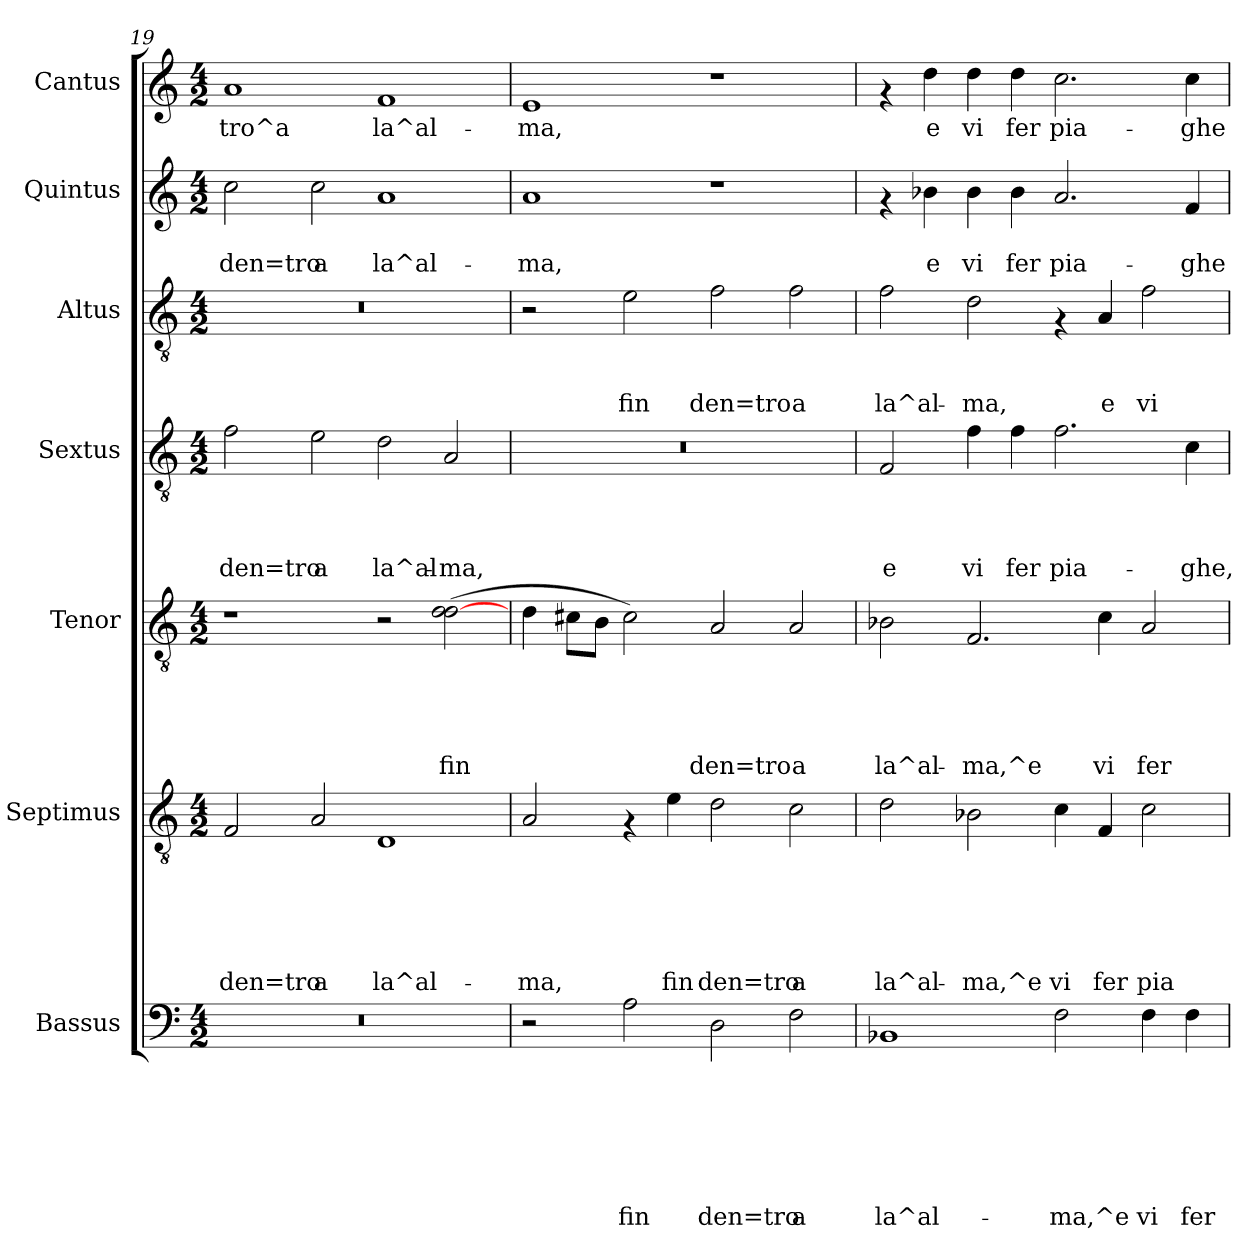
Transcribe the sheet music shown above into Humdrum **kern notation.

**kern	**text	**text	**text	**text	**text	**text	**text	**kern	**text	**text	**text	**text	**text	**text	**kern	**text	**text	**text	**text	**text	**kern	**text	**text	**text	**text	**kern	**text	**text	**text	**kern	**text	**text	**kern	**text
*part7	*part7	*part7	*part7	*part7	*part7	*part7	*part7	*part6	*part6	*part6	*part6	*part6	*part6	*part6	*part5	*part5	*part5	*part5	*part5	*part5	*part4	*part4	*part4	*part4	*part4	*part3	*part3	*part3	*part3	*part2	*part2	*part2	*part1	*part1
*staff7	*staff7	*staff7	*staff7	*staff7	*staff7	*staff7	*staff7	*staff6	*staff6	*staff6	*staff6	*staff6	*staff6	*staff6	*staff5	*staff5	*staff5	*staff5	*staff5	*staff5	*staff4	*staff4	*staff4	*staff4	*staff4	*staff3	*staff3	*staff3	*staff3	*staff2	*staff2	*staff2	*staff1	*staff1
*I"Bassus	*	*	*	*	*	*	*	*I"Septimus	*	*	*	*	*	*	*I"Tenor	*	*	*	*	*	*I"Sextus	*	*	*	*	*I"Altus	*	*	*	*I"Quintus	*	*	*I"Cantus	*
*clefF4	*	*	*	*	*	*	*	*clefGv2	*	*	*	*	*	*	*clefGv2	*	*	*	*	*	*clefGv2	*	*	*	*	*clefGv2	*	*	*	*clefG2	*	*	*clefG2	*
*k[]	*	*	*	*	*	*	*	*k[]	*	*	*	*	*	*	*k[]	*	*	*	*	*	*k[]	*	*	*	*	*k[]	*	*	*	*k[]	*	*	*k[]	*
*C:	*	*	*	*	*	*	*	*C:	*	*	*	*	*	*	*C:	*	*	*	*	*	*C:	*	*	*	*	*C:	*	*	*	*C:	*	*	*C:	*
*M4/2	*	*	*	*	*	*	*	*M4/2	*	*	*	*	*	*	*M4/2	*	*	*	*	*	*M4/2	*	*	*	*	*M4/2	*	*	*	*M4/2	*	*	*M4/2	*
=19	=19	=19	=19	=19	=19	=19	=19	=19	=19	=19	=19	=19	=19	=19	=19	=19	=19	=19	=19	=19	=19	=19	=19	=19	=19	=19	=19	=19	=19	=19	=19	=19	=19	=19
!	!	!	!	!	!	!	!	!	!	!	!	!	!	!LO:LY:b	!	!	!	!	!	!	!	!	!	!	!LO:LY:b	!	!	!	!	!	!	!LO:LY:b	!	!LO:LY:b
0r	.	.	.	.	.	.	.	2F/	.	.	.	.	.	den=tro	1r	.	.	.	.	.	2f\	.	.	.	den=tro	0r	.	.	.	2cc\	.	den=tro	1a	-tro^a
!	!	!	!	!	!	!	!	!	!	!	!	!	!	!LO:LY:b	!	!	!	!	!	!	!	!	!	!	!LO:LY:b	!	!	!	!	!	!	!LO:LY:b	!	!
.	.	.	.	.	.	.	.	2A/	.	.	.	.	.	a	.	.	.	.	.	.	2e\	.	.	.	a	.	.	.	.	2cc\	.	a	.	.
!	!	!	!	!	!	!	!	!	!	!	!	!	!	!LO:LY:b	!	!	!	!	!	!	!	!	!	!	!LO:LY:b	!	!	!	!	!	!	!LO:LY:b	!	!LO:LY:b
.	.	.	.	.	.	.	.	1D	.	.	.	.	.	la^al-	2r	.	.	.	.	.	2d\	.	.	.	la^al-	.	.	.	.	1a	.	la^al-	1f	la^al-
!	!	!	!	!	!	!	!	!	!	!	!	!	!	!	!	!	!	!	!	!LO:LY:b	!	!	!	!	!LO:LY:b	!	!	!	!	!	!	!	!	!
.	.	.	.	.	.	.	.	.	.	.	.	.	.	.	(>2d\ [>2d\	.	.	.	.	fin	2A/	.	.	.	-ma,	.	.	.	.	.	.	.	.	.
=20	=20	=20	=20	=20	=20	=20	=20	=20	=20	=20	=20	=20	=20	=20	=20	=20	=20	=20	=20	=20	=20	=20	=20	=20	=20	=20	=20	=20	=20	=20	=20	=20	=20	=20
!	!	!	!	!	!	!	!	!	!	!	!	!	!	!LO:LY:b	!	!	!	!	!	!	!	!	!	!	!	!	!	!	!	!	!	!LO:LY:b	!	!LO:LY:b
2r	.	.	.	.	.	.	.	2A/	.	.	.	.	.	-ma,	4d\	.	.	.	.	.	0r	.	.	.	.	2r	.	.	.	1a	.	-ma,	1e	-ma,
.	.	.	.	.	.	.	.	.	.	.	.	.	.	.	8c#X\L	.	.	.	.	.	.	.	.	.	.	.	.	.	.	.	.	.	.	.
.	.	.	.	.	.	.	.	.	.	.	.	.	.	.	8B\J	.	.	.	.	.	.	.	.	.	.	.	.	.	.	.	.	.	.	.
!	!	!	!	!	!	!	!LO:LY:b	!	!	!	!	!	!	!	!	!	!	!	!	!	!	!	!	!	!	!	!	!	!LO:LY:b	!	!	!	!	!
2A\	.	.	.	.	.	.	fin	4rF	.	.	.	.	.	.	2c#\)	.	.	.	.	.	.	.	.	.	.	2e\	.	.	fin	.	.	.	.	.
!	!	!	!	!	!	!	!	!	!	!	!	!	!	!LO:LY:b	!	!	!	!	!	!	!	!	!	!	!	!	!	!	!	!	!	!	!	!
.	.	.	.	.	.	.	.	4e\	.	.	.	.	.	fin	.	.	.	.	.	.	.	.	.	.	.	.	.	.	.	.	.	.	.	.
!	!	!	!	!	!	!	!LO:LY:b	!	!	!	!	!	!	!LO:LY:b	!	!	!	!	!	!LO:LY:b	!	!	!	!	!	!	!	!	!LO:LY:b	!	!	!	!	!
2D\	.	.	.	.	.	.	den=tro	2d\	.	.	.	.	.	den=tro	2A/	.	.	.	.	den=tro	.	.	.	.	.	2f\	.	.	den=tro	1r	.	.	1r	.
!	!	!	!	!	!	!	!LO:LY:b	!	!	!	!	!	!	!LO:LY:b	!	!	!	!	!	!LO:LY:b	!	!	!	!	!	!	!	!	!LO:LY:b	!	!	!	!	!
2F\	.	.	.	.	.	.	a	2c\	.	.	.	.	.	a	2A/	.	.	.	.	a	.	.	.	.	.	2f\	.	.	a	.	.	.	.	.
=21	=21	=21	=21	=21	=21	=21	=21	=21	=21	=21	=21	=21	=21	=21	=21	=21	=21	=21	=21	=21	=21	=21	=21	=21	=21	=21	=21	=21	=21	=21	=21	=21	=21	=21
!	!	!	!	!	!	!	!LO:LY:b	!	!	!	!	!	!	!LO:LY:b	!	!	!	!	!	!LO:LY:b	!	!	!	!	!LO:LY:b	!	!	!	!LO:LY:b	!	!	!	!	!
1BB-X	.	.	.	.	.	.	la^al-	2d\	.	.	.	.	.	la^al-	2B-X\	.	.	.	.	la^al-	2F/	.	.	.	e	2f\	.	.	la^al-	4rf	.	.	4rf	.
!	!	!	!	!	!	!	!	!	!	!	!	!	!	!	!	!	!	!	!	!	!	!	!	!	!	!	!	!	!	!	!	!LO:LY:b	!	!LO:LY:b
.	.	.	.	.	.	.	.	.	.	.	.	.	.	.	.	.	.	.	.	.	.	.	.	.	.	.	.	.	.	4b-X\	.	e	4dd\	e
!	!	!	!	!	!	!	!	!	!	!	!	!	!	!LO:LY:b	!	!	!	!	!	!LO:LY:b	!	!	!	!	!LO:LY:b	!	!	!	!LO:LY:b	!	!	!LO:LY:b	!	!LO:LY:b
.	.	.	.	.	.	.	.	2B-X\	.	.	.	.	.	-ma,^e	2.F/	.	.	.	.	-ma,^e	4f\	.	.	.	vi	2d\	.	.	-ma,	4b-\	.	vi	4dd\	vi
!	!	!	!	!	!	!	!	!	!	!	!	!	!	!	!	!	!	!	!	!	!	!	!	!	!LO:LY:b	!	!	!	!	!	!	!LO:LY:b	!	!LO:LY:b
.	.	.	.	.	.	.	.	.	.	.	.	.	.	.	.	.	.	.	.	.	4f\	.	.	.	fer	.	.	.	.	4b-\	.	fer	4dd\	fer
!	!	!	!	!	!	!	!LO:LY:b	!	!	!	!	!	!	!LO:LY:b	!	!	!	!	!	!	!	!	!	!	!LO:LY:b	!	!	!	!	!	!	!LO:LY:b	!	!LO:LY:b
2F\	.	.	.	.	.	.	-ma,^e	4c\	.	.	.	.	.	vi	.	.	.	.	.	.	2.f\	.	.	.	pia-	4rF	.	.	.	2.a/	.	pia-	2.cc\	pia-
!	!	!	!	!	!	!	!	!	!	!	!	!	!	!LO:LY:b	!	!	!	!	!	!LO:LY:b	!	!	!	!	!	!	!	!	!LO:LY:b	!	!	!	!	!
.	.	.	.	.	.	.	.	4F/	.	.	.	.	.	fer	4c\	.	.	.	.	vi	.	.	.	.	.	4A/	.	.	e	.	.	.	.	.
!	!	!	!	!	!	!	!LO:LY:b	!	!	!	!	!	!	!LO:LY:b	!	!	!	!	!	!LO:LY:b	!	!	!	!	!	!	!	!	!LO:LY:b	!	!	!	!	!
4F\	.	.	.	.	.	.	vi	2c\	.	.	.	.	.	pia-	2A/	.	.	.	.	fer	.	.	.	.	.	2f\	.	.	vi	.	.	.	.	.
!	!	!	!	!	!	!	!LO:LY:b	!	!	!	!	!	!	!	!	!	!	!	!	!	!	!	!	!	!LO:LY:b	!	!	!	!	!	!	!LO:LY:b	!	!LO:LY:b
4F\	.	.	.	.	.	.	fer	.	.	.	.	.	.	.	.	.	.	.	.	.	4c\	.	.	.	-ghe,	.	.	.	.	4f/	.	-ghe	4cc\	-ghe
=	=	=	=	=	=	=	=	=	=	=	=	=	=	=	=	=	=	=	=	=	=	=	=	=	=	=	=	=	=	=	=	=	=	=
*-	*-	*-	*-	*-	*-	*-	*-	*-	*-	*-	*-	*-	*-	*-	*-	*-	*-	*-	*-	*-	*-	*-	*-	*-	*-	*-	*-	*-	*-	*-	*-	*-	*-	*-
